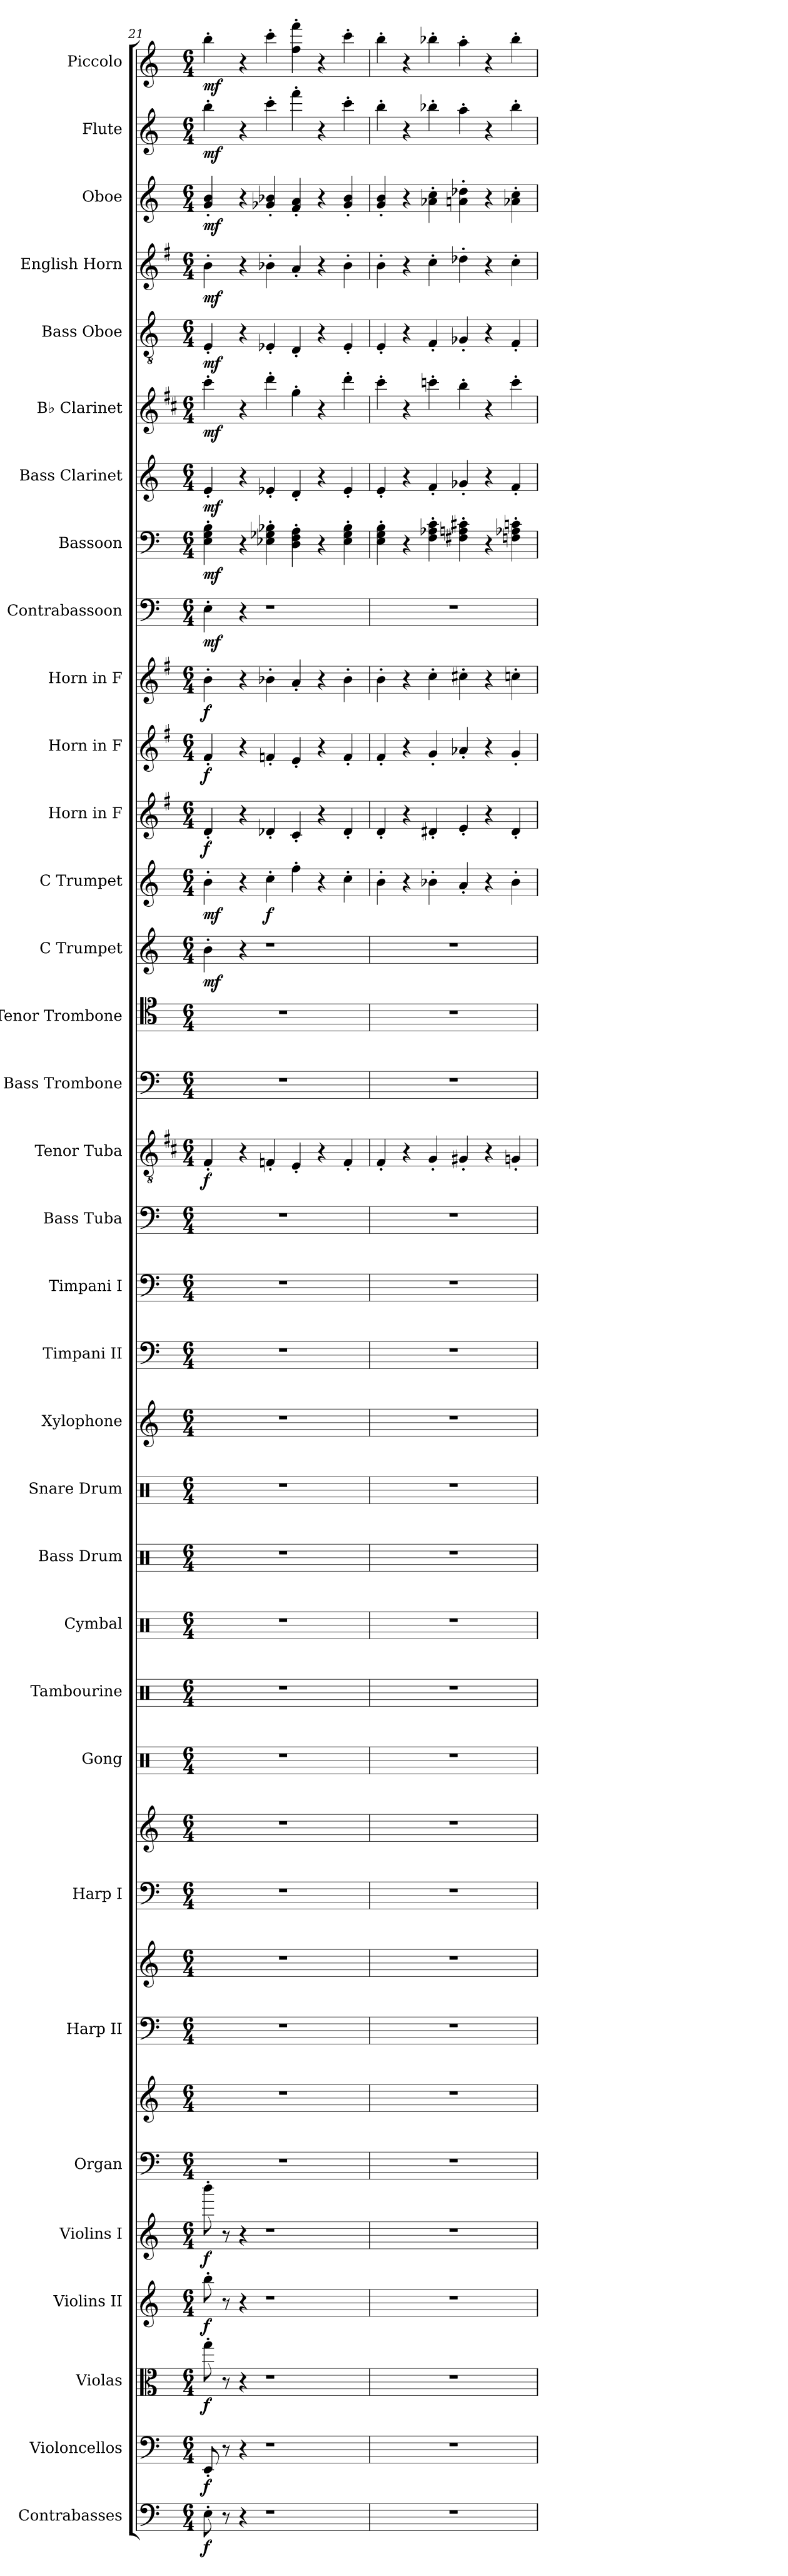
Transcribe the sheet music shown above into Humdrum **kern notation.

**kern	**dynam	**kern	**dynam	**kern	**dynam	**kern	**dynam	**kern	**dynam	**kern	**kern	**kern	**kern	**kern	**kern	**kern	**kern	**kern	**kern	**kern	**kern	**kern	**kern	**kern	**kern	**dynam	**kern	**kern	**kern	**dynam	**kern	**dynam	**kern	**dynam	**kern	**dynam	**kern	**dynam	**kern	**dynam	**kern	**dynam	**kern	**dynam	**kern	**dynam	**kern	**dynam	**kern	**dynam	**kern	**dynam	**kern	**dynam	**kern	**dynam
*part34	*part34	*part33	*part33	*part32	*part32	*part31	*part31	*part30	*part30	*part29	*part29	*part28	*part28	*part27	*part27	*part26	*part25	*part24	*part23	*part22	*part21	*part20	*part19	*part18	*part17	*part17	*part16	*part15	*part14	*part14	*part13	*part13	*part12	*part12	*part11	*part11	*part10	*part10	*part9	*part9	*part8	*part8	*part7	*part7	*part6	*part6	*part5	*part5	*part4	*part4	*part3	*part3	*part2	*part2	*part1	*part1
*staff37	*staff37	*staff36	*staff36	*staff35	*staff35	*staff34	*staff34	*staff33	*staff33	*staff32	*staff31	*staff30	*staff29	*staff28	*staff27	*staff26	*staff25	*staff24	*staff23	*staff22	*staff21	*staff20	*staff19	*staff18	*staff17	*staff17	*staff16	*staff15	*staff14	*staff14	*staff13	*staff13	*staff12	*staff12	*staff11	*staff11	*staff10	*staff10	*staff9	*staff9	*staff8	*staff8	*staff7	*staff7	*staff6	*staff6	*staff5	*staff5	*staff4	*staff4	*staff3	*staff3	*staff2	*staff2	*staff1	*staff1
*I"Contrabasses	*	*I"Violoncellos	*	*I"Violas	*	*I"Violins II	*	*I"Violins I	*	*I"Organ	*	*I"Harp II	*	*I"Harp I	*	*I"Gong	*I"Tambourine	*I"Cymbal	*I"Bass Drum	*I"Snare Drum	*I"Xylophone	*I"Timpani II	*I"Timpani I	*I"Bass Tuba	*I"Tenor Tuba	*	*I"Bass Trombone	*I"Tenor Trombone	*I"C Trumpet	*	*I"C Trumpet	*	*I"Horn in F	*	*I"Horn in F	*	*I"Horn in F	*	*I"Contrabassoon	*	*I"Bassoon	*	*I"Bass Clarinet	*	*I"B♭ Clarinet	*	*I"Bass Oboe	*	*I"English Horn	*	*I"Oboe	*	*I"Flute	*	*I"Piccolo	*
*I'Cbs.	*	*I'Vcs.	*	*I'Vlas.	*	*I'Vlns.	*	*I'Vlns.	*	*I'Org.	*	*I'Hrp.	*	*I'Hrp.	*	*	*I'Tamb.	*I'Cym.	*I'B. Dr.	*I'Sn. Dr.	*I'Xyl.	*I'Timp.	*I'Timp.	*I'Tba.	*	*	*I'B. Tbn.	*I'T. Tbn.	*I'C Tpt.	*	*I'C Tpt.	*	*	*	*	*	*	*	*I'Cbsn.	*	*I'Bsn.	*	*I'B. Cl.	*	*I'B♭ Cl.	*	*	*	*I'E. Hn.	*	*I'Ob.	*	*I'Fl.	*	*I'Picc.	*
*clefF4	*	*clefF4	*	*clefC3	*	*clefG2	*	*clefG2	*	*clefF4	*clefG2	*clefF4	*clefG2	*clefF4	*clefG2	*clefX	*clefX	*clefX	*clefX	*clefX	*clefG2	*clefF4	*clefF4	*clefF4	*clefGv2	*	*clefF4	*clefC4	*clefG2	*	*clefG2	*	*clefG2	*	*clefG2	*	*clefG2	*	*clefF4	*	*clefF4	*	*clefG2	*	*clefG2	*	*clefGv2	*	*clefG2	*	*clefG2	*	*clefG2	*	*clefG2	*
*ITrd7c12	*	*	*	*	*	*	*	*	*	*	*	*	*	*	*	*	*	*	*	*	*ITrd-7c-12	*	*	*	*ITrd1c2	*	*	*	*	*	*	*	*ITrd4c7	*	*ITrd4c7	*	*ITrd4c7	*	*ITrd7c12	*	*	*	*ITrd8c14	*	*ITrd1c2	*	*	*	*ITrd4c7	*	*	*	*	*	*ITrd-7c-12	*
*k[]	*	*k[]	*	*k[]	*	*k[]	*	*k[]	*	*k[]	*k[]	*k[]	*k[]	*k[]	*k[]	*k[]	*k[]	*k[]	*k[]	*k[]	*k[]	*k[]	*k[]	*k[]	*k[]	*	*k[]	*k[]	*k[]	*	*k[]	*	*k[]	*	*k[]	*	*k[]	*	*k[]	*	*k[]	*	*k[]	*	*k[]	*	*k[]	*	*k[]	*	*k[]	*	*k[]	*	*k[]	*
*M6/4	*	*M6/4	*	*M6/4	*	*M6/4	*	*M6/4	*	*M6/4	*M6/4	*M6/4	*M6/4	*M6/4	*M6/4	*M6/4	*M6/4	*M6/4	*M6/4	*M6/4	*M6/4	*M6/4	*M6/4	*M6/4	*M6/4	*	*M6/4	*M6/4	*M6/4	*	*M6/4	*	*M6/4	*	*M6/4	*	*M6/4	*	*M6/4	*	*M6/4	*	*M6/4	*	*M6/4	*	*M6/4	*	*M6/4	*	*M6/4	*	*M6/4	*	*M6/4	*
=21	=21	=21	=21	=21	=21	=21	=21	=21	=21	=21	=21	=21	=21	=21	=21	=21	=21	=21	=21	=21	=21	=21	=21	=21	=21	=21	=21	=21	=21	=21	=21	=21	=21	=21	=21	=21	=21	=21	=21	=21	=21	=21	=21	=21	=21	=21	=21	=21	=21	=21	=21	=21	=21	=21	=21	=21
!	!LO:DY:b	!	!LO:DY:b	!	!LO:DY:b	!	!LO:DY:b	!	!LO:DY:b	!	!	!	!	!	!	!	!	!	!	!	!	!	!	!	!	!LO:DY:b	!	!	!	!LO:DY:b	!	!LO:DY:b	!	!LO:DY:b	!	!LO:DY:b	!	!LO:DY:b	!	!LO:DY:b	!	!LO:DY:b	!	!LO:DY:b	!	!LO:DY:b	!	!LO:DY:b	!	!LO:DY:b	!	!LO:DY:b	!	!LO:DY:b	!	!LO:DY:b
8EE'\	f	8EE'/	f	8gg'\	f	8bb'\	f	8bbb'\	f	1.r	1.r	1.r	1.r	1.r	1.r	1.r	1.r	1.r	1.r	1.r	1.r	1.r	1.r	1.r	4E'/	f	1.r	1.r	4b'\	mf	4b'\	mf	4G'/	f	4B'/	f	4e'\	f	4EE'\	mf	4E\' 4G\' 4B\'	mf	4E'/	mf	4bb'\	mf	4E'/	mf	4e'\	mf	4g/' 4b/'	mf	4bb'\	mf	4bbb'\	mf
8r	.	8r	.	8r	.	8r	.	8r	.	.	.	.	.	.	.	.	.	.	.	.	.	.	.	.	.	.	.	.	.	.	.	.	.	.	.	.	.	.	.	.	.	.	.	.	.	.	.	.	.	.	.	.	.	.	.	.
4r	.	4r	.	4r	.	4r	.	4r	.	.	.	.	.	.	.	.	.	.	.	.	.	.	.	.	4r	.	.	.	4r	.	4r	.	4r	.	4r	.	4r	.	4r	.	4r	.	4r	.	4r	.	4r	.	4r	.	4r	.	4r	.	4r	.
!	!	!	!	!	!	!	!	!	!	!	!	!	!	!	!	!	!	!	!	!	!	!	!	!	!	!	!	!	!	!	!	!LO:DY:b	!	!	!	!	!	!	!	!	!	!	!	!	!	!	!	!	!	!	!	!	!	!	!	!
1r	.	1r	.	1r	.	1r	.	1r	.	.	.	.	.	.	.	.	.	.	.	.	.	.	.	.	4E-X'/	.	.	.	1r	.	4cc'\	f	4G-X'/	.	4B-X'/	.	4e-X'\	.	1r	.	4E-X\' 4G-X\' 4B-X\'	.	4E-X'/	.	4ccc'\	.	4E-X'/	.	4e-X'\	.	4g-X/' 4b-X/'	.	4ccc'\	.	4cccc'\	.
.	.	.	.	.	.	.	.	.	.	.	.	.	.	.	.	.	.	.	.	.	.	.	.	.	4D'/	.	.	.	.	.	4ff'\	.	4F'/	.	4A'/	.	4d'/	.	.	.	4D\' 4F\' 4A\'	.	4D'/	.	4ff'\	.	4D'/	.	4d'/	.	4f/' 4a/'	.	4fff'\	.	4fff\' 4ffff\'	.
.	.	.	.	.	.	.	.	.	.	.	.	.	.	.	.	.	.	.	.	.	.	.	.	.	4r	.	.	.	.	.	4r	.	4r	.	4r	.	4r	.	.	.	4r	.	4r	.	4r	.	4r	.	4r	.	4r	.	4r	.	4r	.
.	.	.	.	.	.	.	.	.	.	.	.	.	.	.	.	.	.	.	.	.	.	.	.	.	4E-'/	.	.	.	.	.	4cc'\	.	4G-'/	.	4B-'/	.	4e-'\	.	.	.	4E-\' 4G-\' 4B-\'	.	4E-'/	.	4ccc'\	.	4E-'/	.	4e-'\	.	4g-/' 4b-/'	.	4ccc'\	.	4cccc'\	.
=22	=22	=22	=22	=22	=22	=22	=22	=22	=22	=22	=22	=22	=22	=22	=22	=22	=22	=22	=22	=22	=22	=22	=22	=22	=22	=22	=22	=22	=22	=22	=22	=22	=22	=22	=22	=22	=22	=22	=22	=22	=22	=22	=22	=22	=22	=22	=22	=22	=22	=22	=22	=22	=22	=22	=22	=22
1.r	.	1.r	.	1.r	.	1.r	.	1.r	.	1.r	1.r	1.r	1.r	1.r	1.r	1.r	1.r	1.r	1.r	1.r	1.r	1.r	1.r	1.r	4E'/	.	1.r	1.r	1.r	.	4b'\	.	4G'/	.	4B'/	.	4e'\	.	1.r	.	4E\' 4G\' 4B\'	.	4E'/	.	4bb'\	.	4E'/	.	4e'\	.	4g/' 4b/'	.	4bb'\	.	4bbb'\	.
.	.	.	.	.	.	.	.	.	.	.	.	.	.	.	.	.	.	.	.	.	.	.	.	.	4r	.	.	.	.	.	4r	.	4r	.	4r	.	4r	.	.	.	4r	.	4r	.	4r	.	4r	.	4r	.	4r	.	4r	.	4r	.
.	.	.	.	.	.	.	.	.	.	.	.	.	.	.	.	.	.	.	.	.	.	.	.	.	4F'/	.	.	.	.	.	4b-X'\	.	4G#X'/	.	4c'/	.	4f'\	.	.	.	4F\' 4A-X\' 4c\'	.	4F'/	.	4bb-X'\	.	4F'/	.	4f'\	.	4a-X\' 4cc\'	.	4bb-X'\	.	4bbb-X'\	.
.	.	.	.	.	.	.	.	.	.	.	.	.	.	.	.	.	.	.	.	.	.	.	.	.	4F#X'/	.	.	.	.	.	4a'/	.	4A'/	.	4d-X'/	.	4f#X'\	.	.	.	4F#X\' 4An\' 4c#X\'	.	4G-X'/	.	4aa'\	.	4G-X'/	.	4g-X'\	.	4an\' 4dd-X\'	.	4aa'\	.	4aaa'\	.
.	.	.	.	.	.	.	.	.	.	.	.	.	.	.	.	.	.	.	.	.	.	.	.	.	4r	.	.	.	.	.	4r	.	4r	.	4r	.	4r	.	.	.	4r	.	4r	.	4r	.	4r	.	4r	.	4r	.	4r	.	4r	.
.	.	.	.	.	.	.	.	.	.	.	.	.	.	.	.	.	.	.	.	.	.	.	.	.	4Fn'/	.	.	.	.	.	4b-'\	.	4G#'/	.	4c'/	.	4fn'\	.	.	.	4Fn\' 4A-X\' 4cn\'	.	4F'/	.	4bb-'\	.	4F'/	.	4f'\	.	4a-X\' 4cc\'	.	4bb-'\	.	4bbb-'\	.
=	=	=	=	=	=	=	=	=	=	=	=	=	=	=	=	=	=	=	=	=	=	=	=	=	=	=	=	=	=	=	=	=	=	=	=	=	=	=	=	=	=	=	=	=	=	=	=	=	=	=	=	=	=	=	=	=
*-	*-	*-	*-	*-	*-	*-	*-	*-	*-	*-	*-	*-	*-	*-	*-	*-	*-	*-	*-	*-	*-	*-	*-	*-	*-	*-	*-	*-	*-	*-	*-	*-	*-	*-	*-	*-	*-	*-	*-	*-	*-	*-	*-	*-	*-	*-	*-	*-	*-	*-	*-	*-	*-	*-	*-	*-
